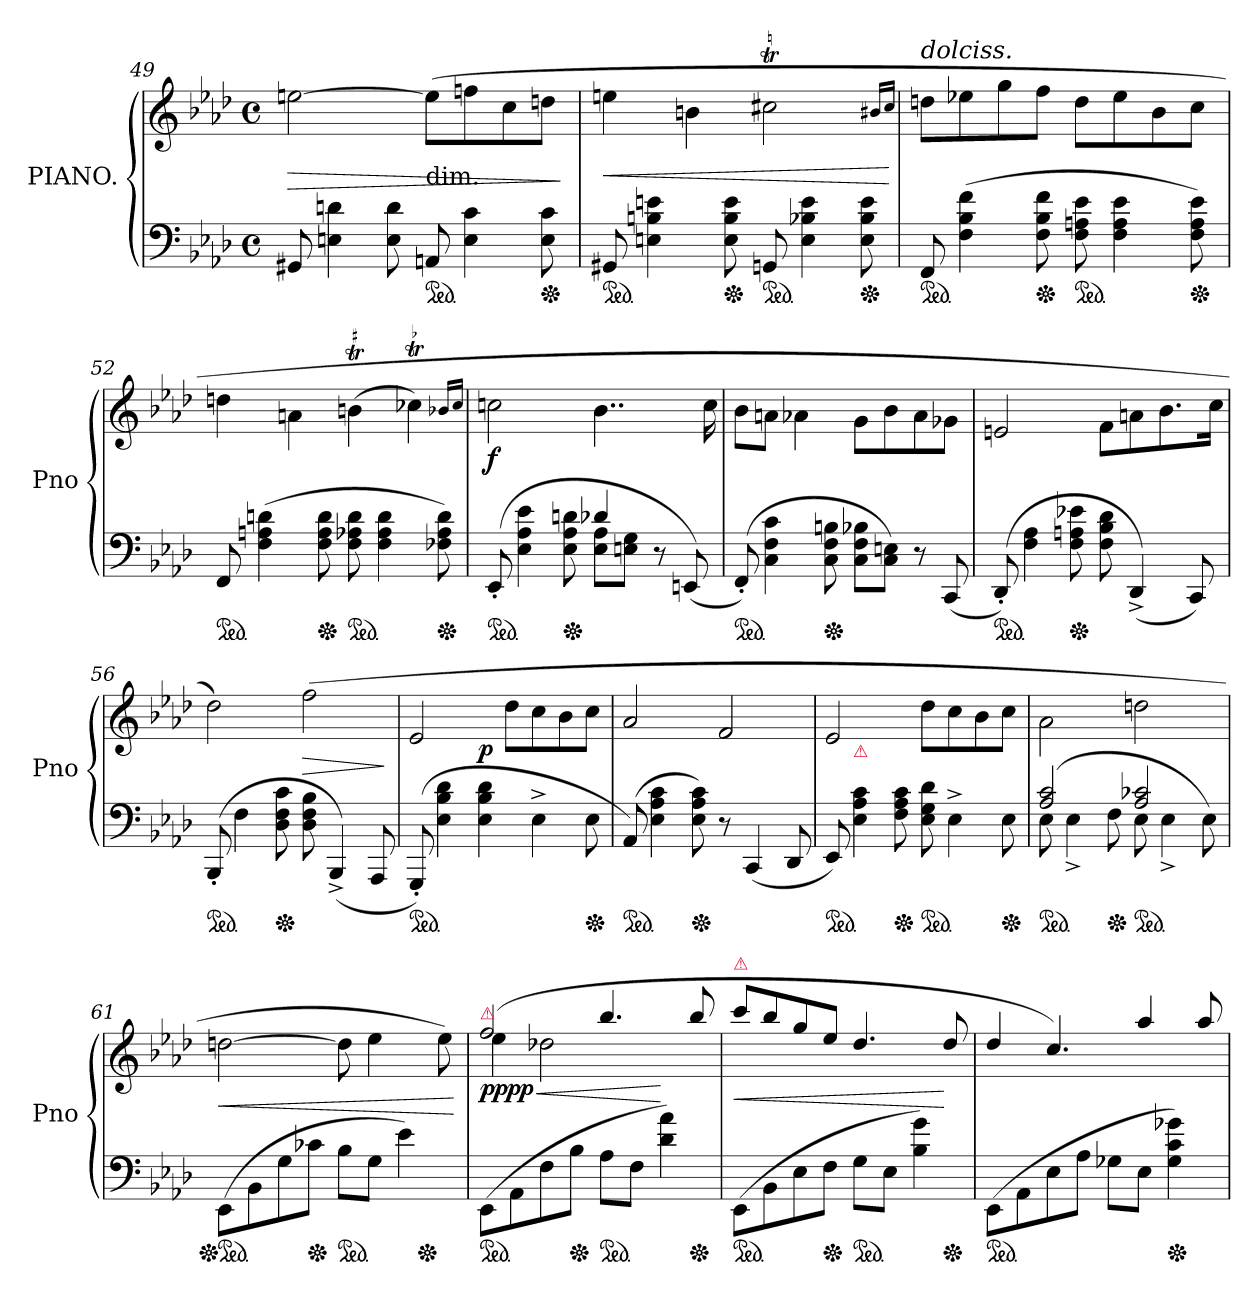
**kern	**kern	**dynam
*part1	*part1	*part1
*staff2	*staff1	*staff1/2
*I"PIANO.	*	*
*I'Pno	*	*
*clefF4	*clefG2	*
*k[b-e-a-d-]	*k[b-e-a-d-]	*
*M4/4	*M4/4	*
*met(c)	*met(c)	*
=49	=49	=49
8GG#X/	[2een\	>
4En\ 4dn\	.	.
8E\ 8d\	.	.
!	!LO:TX:c:t=dim.	!
*ped	*	*
8AAn/	(8ee\L]	.
4E\ 4c\	8ffn\	.
.	8cc\	.
*Xped	*	*
8E\ 8c\	8ddn\J	.
.	.	]
=50	=50	=50
*ped	*	*
8GG#X/	4een\	<
4En\ 4Bn\ 4en\	.	.
.	4bn\	.
*Xped	*	*
8E\ 8B\ 8e\	.	.
*ped	*	*
8GGn/	2cc#Xt\	.
4E\ 4B-X\ 4e\	.	.
*Xped	*	*
8E\ 8B-\ 8e\	.	.
.	16qb#X/LL	.
.	16qcc#/JJ	.
.	.	[
=51	=51	=51
!	!LO:TX:a:i:t=dolciss.	!
*ped	*	*
8FF/	8ddnTTT\L	.
(>4F\ 4B-\ 4f\	8ee-\	.
.	8gg\	.
*Xped	*	*
8F\ 8B-\ 8f\	8ff\J	.
*ped	*	*
8F\ 8An\ 8e-\	8dd\L	.
4F\ 4A\ 4e-\	8ee-\	.
.	8b-\	.
*Xped	*	*
8F\ 8A\ 8e-\)	8cc\J	.
=52	=52	=52
*ped	*	*
8FF/	4ddn\	.
(>4F\ 4An\ 4dn\	.	.
.	4an\	.
*Xped	*	*
8F\ 8A\ 8d\	.	.
!	!LO:TR:acc=#	!
*ped	*	*
8F\ 8A-X\ 8d\	(4bnT\	.
4F\ 4A-\ 4d\	.	.
!	!LO:TR:acc=-	!
.	4cc-XT\)	.
*Xped	*	*
8F-X\ 8A-\ 8d\)	.	.
.	16qb-X/LL	.
.	16qcc-/JJ	.
=53	=53	=53
*^	*	*
*ped	*	*	*
2ryy	(8EE-'/	2ccnTTT\	f
.	4E-\ 4A-\ 4e-\	.	.
*Xped	*	*	*
.	8E-\ 8A-\ 8dn\	.	.
4d-X/	8E-\ 8A-\L	4..b-\	.
.	8En\ 8G\J	.	.
4ryy	8r	.	.
.	(<8EEn/)	.	.
.	.	16cc\	.
*v	*v	*	*
=54	=54	=54
*ped	*	*
(>8FF'/)	8b-\L	.
4C\ 4F\ 4c\	8an\J	.
.	4a-X\	.
*Xped	*	*
8C\ 8F\ 8Bn\	.	.
8C\ 8F\ 8B-X\L	8g\L	.
8C\ 8En\J)	8b-\	.
8r	8a-\	.
(<8CC/	8g-X\J	.
=55	=55	=55
*ped	*	*
(>8DD-'/)	2en/	.
4F\ 4A-\	.	.
*Xped	*	*
8F\ 8An\ 8e-X\	.	.
8F\ 8B-\ 8d-\	8f/L	.
(<4DD-^>/)	8an\	.
.	8.b-\	.
8CC/)	.	.
.	16cc\Jk	.
=56	=56	=56
*ped	*	*
(8BBB-'/	2dd-\)	.
4F\	.	.
*Xped	*	*
8D-\ 8F\ 8c\	.	.
8D-\ 8F\ 8B-\	(2ff\	>
(<4BBB-^>/)	.	.
8AAA-/	.	.
.	.	]
=57	=57	=57
*	*^	*
*ped	*	*	*
(8GGG'/)	2e-/	4.ryy	.
4E-\ 4B-\ 4d-\	.	.	.
4E-\ 4B-\ 4d-\	.	2ryy	p
.	8dd-\L	.	.
4E-^>\	8cc\	.	.
.	8b-\	.	.
*Xped	*	*	*
8E-\	8cc\J	8ryy	.
*	*v	*v	*
=58	=58	=58
*ped	*	*
(>8AA-/)	2a-/	.
4E-\ 4A-\ 4c\	.	.
*Xped	*	*
8E-\ 8A-\ 8c\)	.	.
8r	2f/	.
(<4CC/	.	.
8DD-/	.	.
=59	=59	=59
*	*^	*
*ped	*	*	*
8EE-/)	2e-/	8ryy	.
!	!	!LO:TX:b:i:color=crimson:t=⚠	!
4E-\ 4A-\ 4c\	.	2..ryy	.
*Xped	*	*	*
8F\ 8A-\ 8c\	.	.	.
*ped	*	*	*
8E-\ 8G\ 8d-\	8dd-\L	.	.
4E-^>\	8cc\	.	.
.	8b-\	.	.
*Xped	*	*	*
8E-\	8cc\J	.	.
*	*v	*v	*
=60	=60	=60
*^	*	*
*ped	*	*	*
(2A-/ 2c/	8E-\	2a-\	.
.	4E-^>\	.	.
*Xped	*	*	*
.	8F\	.	.
*ped	*	*	*
2A-/ 2c-X/	8E-\	2ddn\	.
.	4E-^>\	.	.
.	8E-\)	.	.
*v	*v	*	*
=61	=61	=61
*	*^	*
*Xped	*	*	*
*ped	*	*	*
(>8EE-\L	[2ddn\	2ryy	<
8BB-\	.	.	.
8G\	.	.	.
*Xped	*	*	*
8c-X\J	.	.	.
*ped	*	*	*
8B-\L	8dd\]	4ryy	.
8G\J	4ee-\	.	.
4e-\)	.	16ryy	.
*Xped	*	*	*
.	.	8.ryy	.
.	8ee-\)	.	.
.	.	.	[
=62	=62	=62	=62
!	!LO:TX:a:color=crimson:t=⚠	!	!
*ped	*	*	*
(>8EE-\L	(2ff/	4ee-\	< < pp pp
8AA-\	.	.	.
8F\	.	2dd-X\	.
*Xped	*	*	*
8B-\J	.	.	.
*ped	*	*	*
8A-\L	4.bb-/	.	.
8F\J	.	.	.
4d-\ 4a-\)	.	4ryy	[
*Xped	*	*	*
.	8bb-/	.	[
*	*v	*v	*
=63	=63	=63
!	!LO:TX:a:color=crimson:t=⚠	!
!LO:TX:b:color=crimson:t=⚠	!	!
*ped	*	*
(>8EE-\L	8ccc/L	> <
8BB-\	8bb-/	.
8E-\	8gg/	.
*Xped	*	*
8F\J	8ee-/J	.
*ped	*	*
8G\L	4.dd-/	.
8E-\J	.	.
4B-\ 4g\)	.	.
*Xped	*	*
.	8dd-/	] [
=64	=64	=64
*ped	*	*
(>8EE-\L	4dd-/	.
8AA-\	.	.
8E-\	4.cc/)	.
8A-\J	.	.
8G-X\L	.	.
8E-\J	4aa-/	.
*Xped	*	*
4G-\ 4c\ 4g-X\)	.	.
.	8aa-/	.
=	=	=
*-	*-	*-
